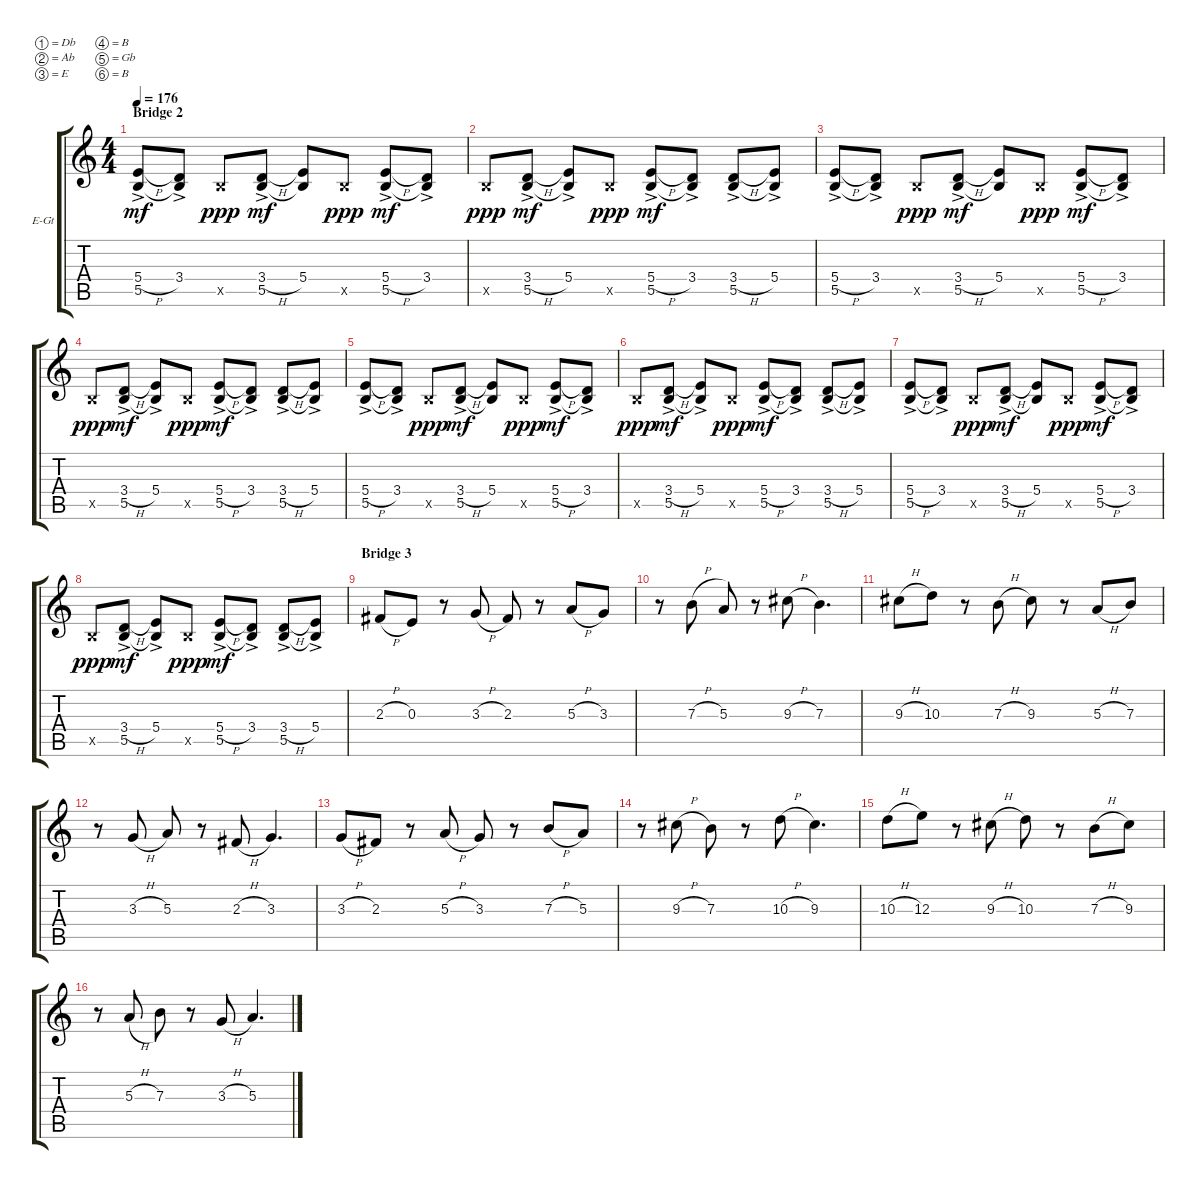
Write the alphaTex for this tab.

\defaultSystemsLayout 4
\bracketExtendMode groupsimilarinstruments
\firstSystemTrackNameOrientation horizontal
\otherSystemsTrackNameOrientation horizontal
\track ("Ру" "E-Gt") {instrument distortionguitar}
\staff {score tabs}
\tuning (Db4 Ab3 E3 B2 Gb2 B1)
\ts (4 4)
\section ("" "Bridge 2")
\tempo 176
\clef g2
\ks c
(5.5 5.4{h ac}).8{dy mf} (3.4{ac} 5.5{t}).8 5.5{x}.8{dy ppp} (5.5 3.4{h ac}).8{dy mf} (5.4 5.5{t}).8 5.5{x}.8{dy ppp} (5.5 5.4{h ac}).8{dy mf} (3.4{ac} 5.5{t}).8 |
5.5{x}.8{dy ppp} (5.5 3.4{h ac}).8{dy mf} (5.4{ac} 5.5{t}).8 5.5{x}.8{dy ppp} (5.5 5.4{h ac}).8{dy mf} (3.4{ac} 5.5{t}).8 (5.5 3.4{h ac}).8 (5.4{ac} 5.5{t}).8 |
(5.5 5.4{h ac}).8 (3.4{ac} 5.5{t}).8 5.5{x}.8{dy ppp} (5.5 3.4{h ac}).8{dy mf} (5.4 5.5{t}).8 5.5{x}.8{dy ppp} (5.5 5.4{h ac}).8{dy mf} (3.4{ac} 5.5{t}).8 |
5.5{x}.8{dy ppp} (5.5 3.4{h ac}).8{dy mf} (5.4{ac} 5.5{t}).8 5.5{x}.8{dy ppp} (5.5 5.4{h ac}).8{dy mf} (3.4{ac} 5.5{t}).8 (5.5 3.4{h ac}).8 (5.4{ac} 5.5{t}).8 |
(5.5 5.4{h ac}).8 (3.4{ac} 5.5{t}).8 5.5{x}.8{dy ppp} (5.5 3.4{h ac}).8{dy mf} (5.4 5.5{t}).8 5.5{x}.8{dy ppp} (5.5 5.4{h ac}).8{dy mf} (3.4{ac} 5.5{t}).8 |
5.5{x}.8{dy ppp} (5.5 3.4{h ac}).8{dy mf} (5.4{ac} 5.5{t}).8 5.5{x}.8{dy ppp} (5.5 5.4{h ac}).8{dy mf} (3.4{ac} 5.5{t}).8 (5.5 3.4{h ac}).8 (5.4{ac} 5.5{t}).8 |
(5.5 5.4{h ac}).8 (3.4{ac} 5.5{t}).8 5.5{x}.8{dy ppp} (5.5 3.4{h ac}).8{dy mf} (5.4 5.5{t}).8 5.5{x}.8{dy ppp} (5.5 5.4{h ac}).8{dy mf} (3.4{ac} 5.5{t}).8 |
5.5{x}.8{dy ppp} (5.5 3.4{h ac}).8{dy mf} (5.4{ac} 5.5{t}).8 5.5{x}.8{dy ppp} (5.5 5.4{h ac}).8{dy mf} (3.4{ac} 5.5{t}).8 (5.5 3.4{h ac}).8 (5.4{ac} 5.5{t}).8 |
\section ("" "Bridge 3")
2.3{h}.8 0.3.8 r.8 3.3{h}.8 2.3.8 r.8 5.3{h}.8 3.3.8 |
r.8 7.3{h}.8 5.3.8 r.8 9.3{h}.8 7.3.4{d} |
9.3{h}.8 10.3.8 r.8 7.3{h}.8 9.3.8 r.8 5.3{h}.8 7.3.8 |
r.8 3.3{h}.8 5.3.8 r.8 2.3{h}.8 3.3.4{d} |
3.3{h}.8 2.3.8 r.8 5.3{h}.8 3.3.8 r.8 7.3{h}.8 5.3.8 |
r.8 9.3{h}.8 7.3.8 r.8 10.3{h}.8 9.3.4{d} |
10.3{h}.8 12.3.8 r.8 9.3{h}.8 10.3.8 r.8 7.3{h}.8 9.3.8 |
r.8 5.3{h}.8 7.3.8 r.8 3.3{h}.8 5.3.4{d}
